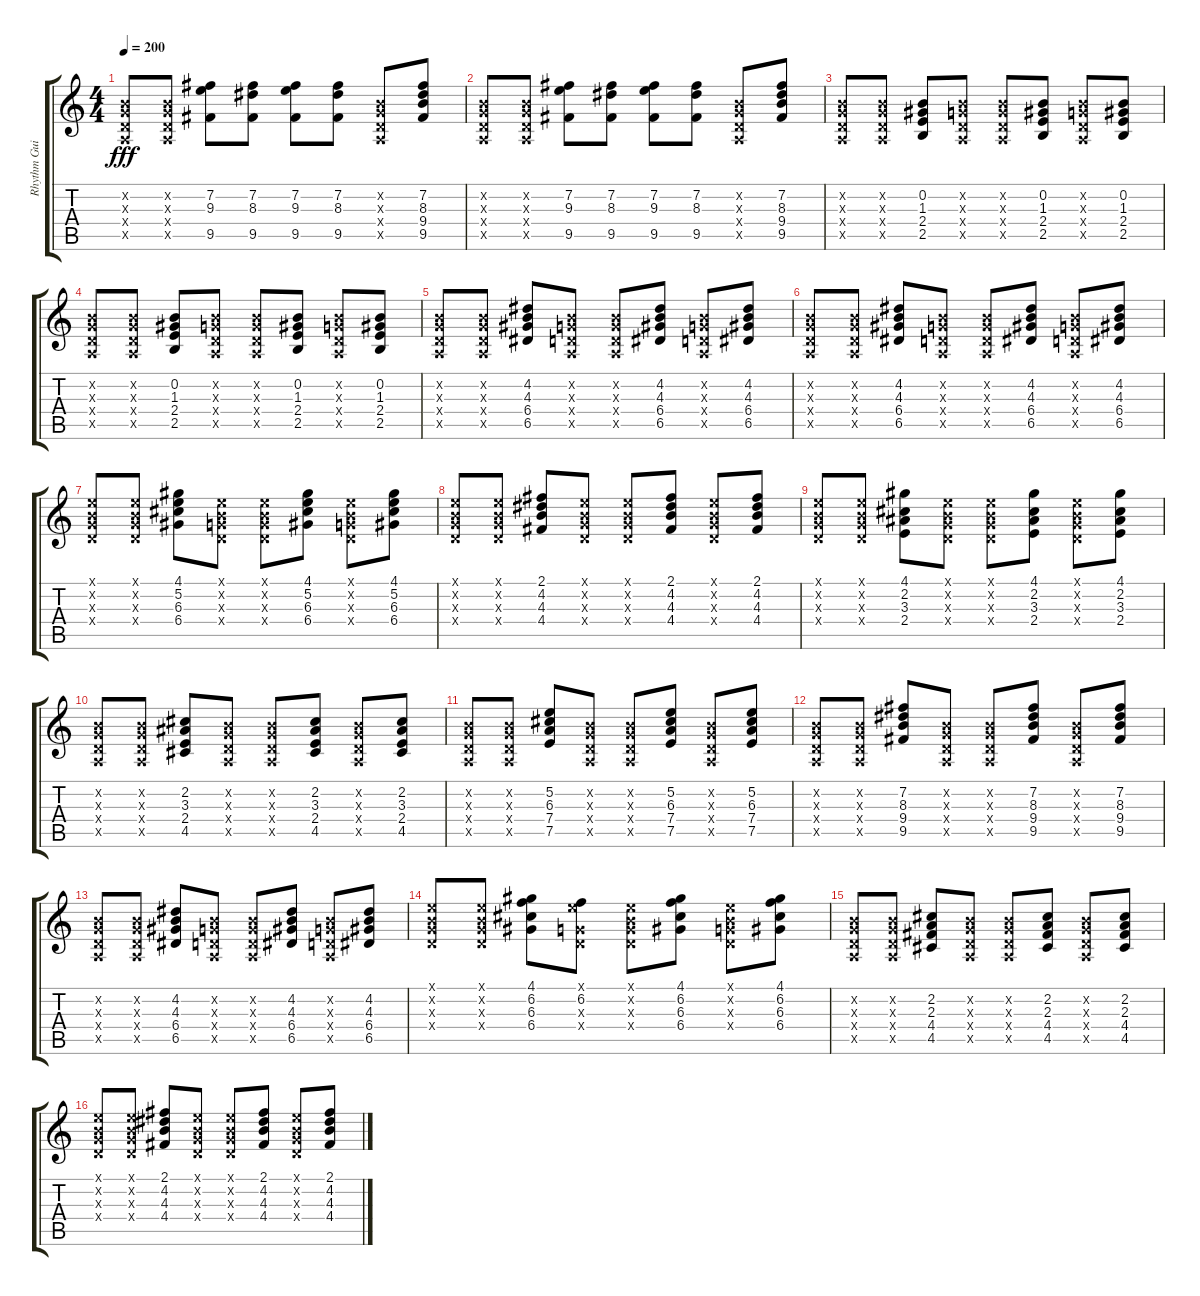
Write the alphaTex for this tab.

\track ("Rhythm Guitar" "Rhythm Gui") {instrument distortionguitar}
\staff {score tabs}
\tuning (E4 B3 G3 D3 A2 E2) {hide}
\ts (4 4)
\tempo 200
\clef g2
\ks c
(0.2{x} 0.3{x} 0.4{x} 0.5{x}).8{dy fff} (0.2{x} 0.3{x} 0.4{x} 0.5{x}).8 (7.2 9.3 9.5).8 (7.2 8.3 9.5).8 (7.2 9.3 9.5).8 (7.2 8.3 9.5).8 (0.2{x} 0.3{x} 0.4{x} 0.5{x}).8 (7.2 8.3 9.4 9.5).8 |
(0.2{x} 0.3{x} 0.4{x} 0.5{x}).8 (0.2{x} 0.3{x} 0.4{x} 0.5{x}).8 (7.2 9.3 9.5).8 (7.2 8.3 9.5).8 (7.2 9.3 9.5).8 (7.2 8.3 9.5).8 (0.2{x} 0.3{x} 0.4{x} 0.5{x}).8 (7.2 8.3 9.4 9.5).8 |
(0.2{x} 0.3{x} 0.4{x} 0.5{x}).8 (0.2{x} 0.3{x} 0.4{x} 0.5{x}).8 (0.2 1.3 2.4 2.5).8 (0.2{x} 0.3{x} 0.4{x} 0.5{x}).8 (0.2{x} 0.3{x} 0.4{x} 0.5{x}).8 (0.2 1.3 2.4 2.5).8 (0.2{x} 0.3{x} 0.4{x} 0.5{x}).8 (0.2 1.3 2.4 2.5).8 |
(0.2{x} 0.3{x} 0.4{x} 0.5{x}).8 (0.2{x} 0.3{x} 0.4{x} 0.5{x}).8 (0.2 1.3 2.4 2.5).8 (0.2{x} 0.3{x} 0.4{x} 0.5{x}).8 (0.2{x} 0.3{x} 0.4{x} 0.5{x}).8 (0.2 1.3 2.4 2.5).8 (0.2{x} 0.3{x} 0.4{x} 0.5{x}).8 (0.2 1.3 2.4 2.5).8 |
(0.2{x} 0.3{x} 0.4{x} 0.5{x}).8 (0.2{x} 0.3{x} 0.4{x} 0.5{x}).8 (4.2 4.3 6.4 6.5).8 (0.2{x} 0.3{x} 0.4{x} 0.5{x}).8 (0.2{x} 0.3{x} 0.4{x} 0.5{x}).8 (4.2 4.3 6.4 6.5).8 (0.2{x} 0.3{x} 0.4{x} 0.5{x}).8 (4.2 4.3 6.4 6.5).8 |
(0.2{x} 0.3{x} 0.4{x} 0.5{x}).8 (0.2{x} 0.3{x} 0.4{x} 0.5{x}).8 (4.2 4.3 6.4 6.5).8 (0.2{x} 0.3{x} 0.4{x} 0.5{x}).8 (0.2{x} 0.3{x} 0.4{x} 0.5{x}).8 (4.2 4.3 6.4 6.5).8 (0.2{x} 0.3{x} 0.4{x} 0.5{x}).8 (4.2 4.3 6.4 6.5).8 |
(0.1{x} 0.2{x} 0.3{x} 0.4{x}).8 (0.1{x} 0.2{x} 0.3{x} 0.4{x}).8 (4.1 5.2 6.3 6.4).8 (0.1{x} 0.2{x} 0.3{x} 0.4{x}).8 (0.1{x} 0.2{x} 0.3{x} 0.4{x}).8 (4.1 5.2 6.3 6.4).8 (0.1{x} 0.2{x} 0.3{x} 0.4{x}).8 (4.1 5.2 6.3 6.4).8 |
(0.1{x} 0.2{x} 0.3{x} 0.4{x}).8 (0.1{x} 0.2{x} 0.3{x} 0.4{x}).8 (2.1 4.2 4.3 4.4).8 (0.1{x} 0.2{x} 0.3{x} 0.4{x}).8 (0.1{x} 0.2{x} 0.3{x} 0.4{x}).8 (2.1 4.2 4.3 4.4).8 (0.1{x} 0.2{x} 0.3{x} 0.4{x}).8 (2.1 4.2 4.3 4.4).8 |
(0.1{x} 0.2{x} 0.3{x} 0.4{x}).8 (0.1{x} 0.2{x} 0.3{x} 0.4{x}).8 (4.1 2.2 3.3 2.4).8 (0.1{x} 0.2{x} 0.3{x} 0.4{x}).8 (0.1{x} 0.2{x} 0.3{x} 0.4{x}).8 (4.1 2.2 3.3 2.4).8 (0.1{x} 0.2{x} 0.3{x} 0.4{x}).8 (4.1 2.2 3.3 2.4).8 |
(0.2{x} 0.3{x} 0.4{x} 0.5{x}).8 (0.2{x} 0.3{x} 0.4{x} 0.5{x}).8 (2.2 3.3 2.4 4.5).8 (0.2{x} 0.3{x} 0.4{x} 0.5{x}).8 (0.2{x} 0.3{x} 0.4{x} 0.5{x}).8 (2.2 3.3 2.4 4.5).8 (0.2{x} 0.3{x} 0.4{x} 0.5{x}).8 (2.2 3.3 2.4 4.5).8 |
(0.2{x} 0.3{x} 0.4{x} 0.5{x}).8 (0.2{x} 0.3{x} 0.4{x} 0.5{x}).8 (5.2 6.3 7.4 7.5).8 (0.2{x} 0.3{x} 0.4{x} 0.5{x}).8 (0.2{x} 0.3{x} 0.4{x} 0.5{x}).8 (5.2 6.3 7.4 7.5).8 (0.2{x} 0.3{x} 0.4{x} 0.5{x}).8 (5.2 6.3 7.4 7.5).8 |
(0.2{x} 0.3{x} 0.4{x} 0.5{x}).8 (0.2{x} 0.3{x} 0.4{x} 0.5{x}).8 (7.2 8.3 9.4 9.5).8 (0.2{x} 0.3{x} 0.4{x} 0.5{x}).8 (0.2{x} 0.3{x} 0.4{x} 0.5{x}).8 (7.2 8.3 9.4 9.5).8 (0.2{x} 0.3{x} 0.4{x} 0.5{x}).8 (7.2 8.3 9.4 9.5).8 |
(0.2{x} 0.3{x} 0.4{x} 0.5{x}).8 (0.2{x} 0.3{x} 0.4{x} 0.5{x}).8 (4.2 4.3 6.4 6.5).8 (0.2{x} 0.3{x} 0.4{x} 0.5{x}).8 (0.2{x} 0.3{x} 0.4{x} 0.5{x}).8 (4.2 4.3 6.4 6.5).8 (0.2{x} 0.3{x} 0.4{x} 0.5{x}).8 (4.2 4.3 6.4 6.5).8 |
(0.1{x} 0.2{x} 0.3{x} 0.4{x}).8 (0.1{x} 0.2{x} 0.3{x} 0.4{x}).8 (4.1 6.2 6.3 6.4).8 (0.1{x} 6.2 0.3{x} 0.4{x}).8 (0.1{x} 0.2{x} 0.3{x} 0.4{x}).8 (4.1 6.2 6.3 6.4).8 (0.1{x} 0.2{x} 0.3{x} 0.4{x}).8 (4.1 6.2 6.3 6.4).8 |
(0.2{x} 0.3{x} 0.4{x} 0.5{x}).8 (0.2{x} 0.3{x} 0.4{x} 0.5{x}).8 (2.2 2.3 4.4 4.5).8 (0.2{x} 0.3{x} 0.4{x} 0.5{x}).8 (0.2{x} 0.3{x} 0.4{x} 0.5{x}).8 (2.2 2.3 4.4 4.5).8 (0.2{x} 0.3{x} 0.4{x} 0.5{x}).8 (2.2 2.3 4.4 4.5).8 |
(0.1{x} 0.2{x} 0.3{x} 0.4{x}).8 (0.1{x} 0.2{x} 0.3{x} 0.4{x}).8 (2.1 4.2 4.3 4.4).8 (0.1{x} 0.2{x} 0.3{x} 0.4{x}).8 (0.1{x} 0.2{x} 0.3{x} 0.4{x}).8 (2.1 4.2 4.3 4.4).8 (0.1{x} 0.2{x} 0.3{x} 0.4{x}).8 (2.1 4.2 4.3 4.4).8
